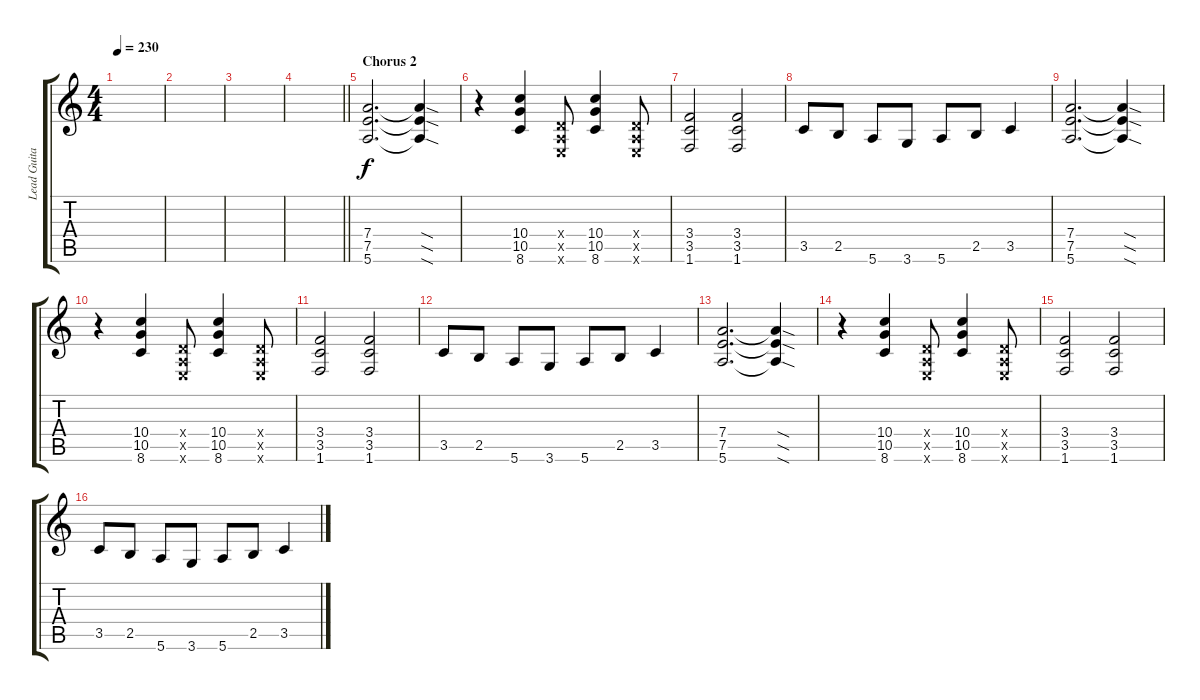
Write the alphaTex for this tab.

\track ("Lead Guitar" "Lead Guita") {instrument distortionguitar}
\staff {score tabs}
\tuning (E4 B3 G3 D3 A2 E2) {hide}
\ts (4 4)
\tempo 230
\clef g2
\ks c
|
|
|
\barLineRight lightlight
|
\section ("" "Chorus 2")
(7.4 7.5 5.6).2{d} (7.4{sod t} 7.5{sod t} 5.6{sod t}).4 |
r.4 (10.4 10.5 8.6).4 (0.4{x} 0.5{x} 0.6{x}).8 (10.4 10.5 8.6).4 (0.4{x} 0.5{x} 0.6{x}).8 |
(3.4 3.5 1.6).2 (3.4 3.5 1.6).2 |
3.5.8 2.5.8 5.6.8 3.6.8 5.6.8 2.5.8 3.5.4 |
(7.4 7.5 5.6).2{d} (7.4{sod t} 7.5{sod t} 5.6{sod t}).4 |
r.4 (10.4 10.5 8.6).4 (0.4{x} 0.5{x} 0.6{x}).8 (10.4 10.5 8.6).4 (0.4{x} 0.5{x} 0.6{x}).8 |
(3.4 3.5 1.6).2 (3.4 3.5 1.6).2 |
3.5.8 2.5.8 5.6.8 3.6.8 5.6.8 2.5.8 3.5.4 |
(7.4 7.5 5.6).2{d} (7.4{sod t} 7.5{sod t} 5.6{sod t}).4 |
r.4 (10.4 10.5 8.6).4 (0.4{x} 0.5{x} 0.6{x}).8 (10.4 10.5 8.6).4 (0.4{x} 0.5{x} 0.6{x}).8 |
(3.4 3.5 1.6).2 (3.4 3.5 1.6).2 |
3.5.8 2.5.8 5.6.8 3.6.8 5.6.8 2.5.8 3.5.4
